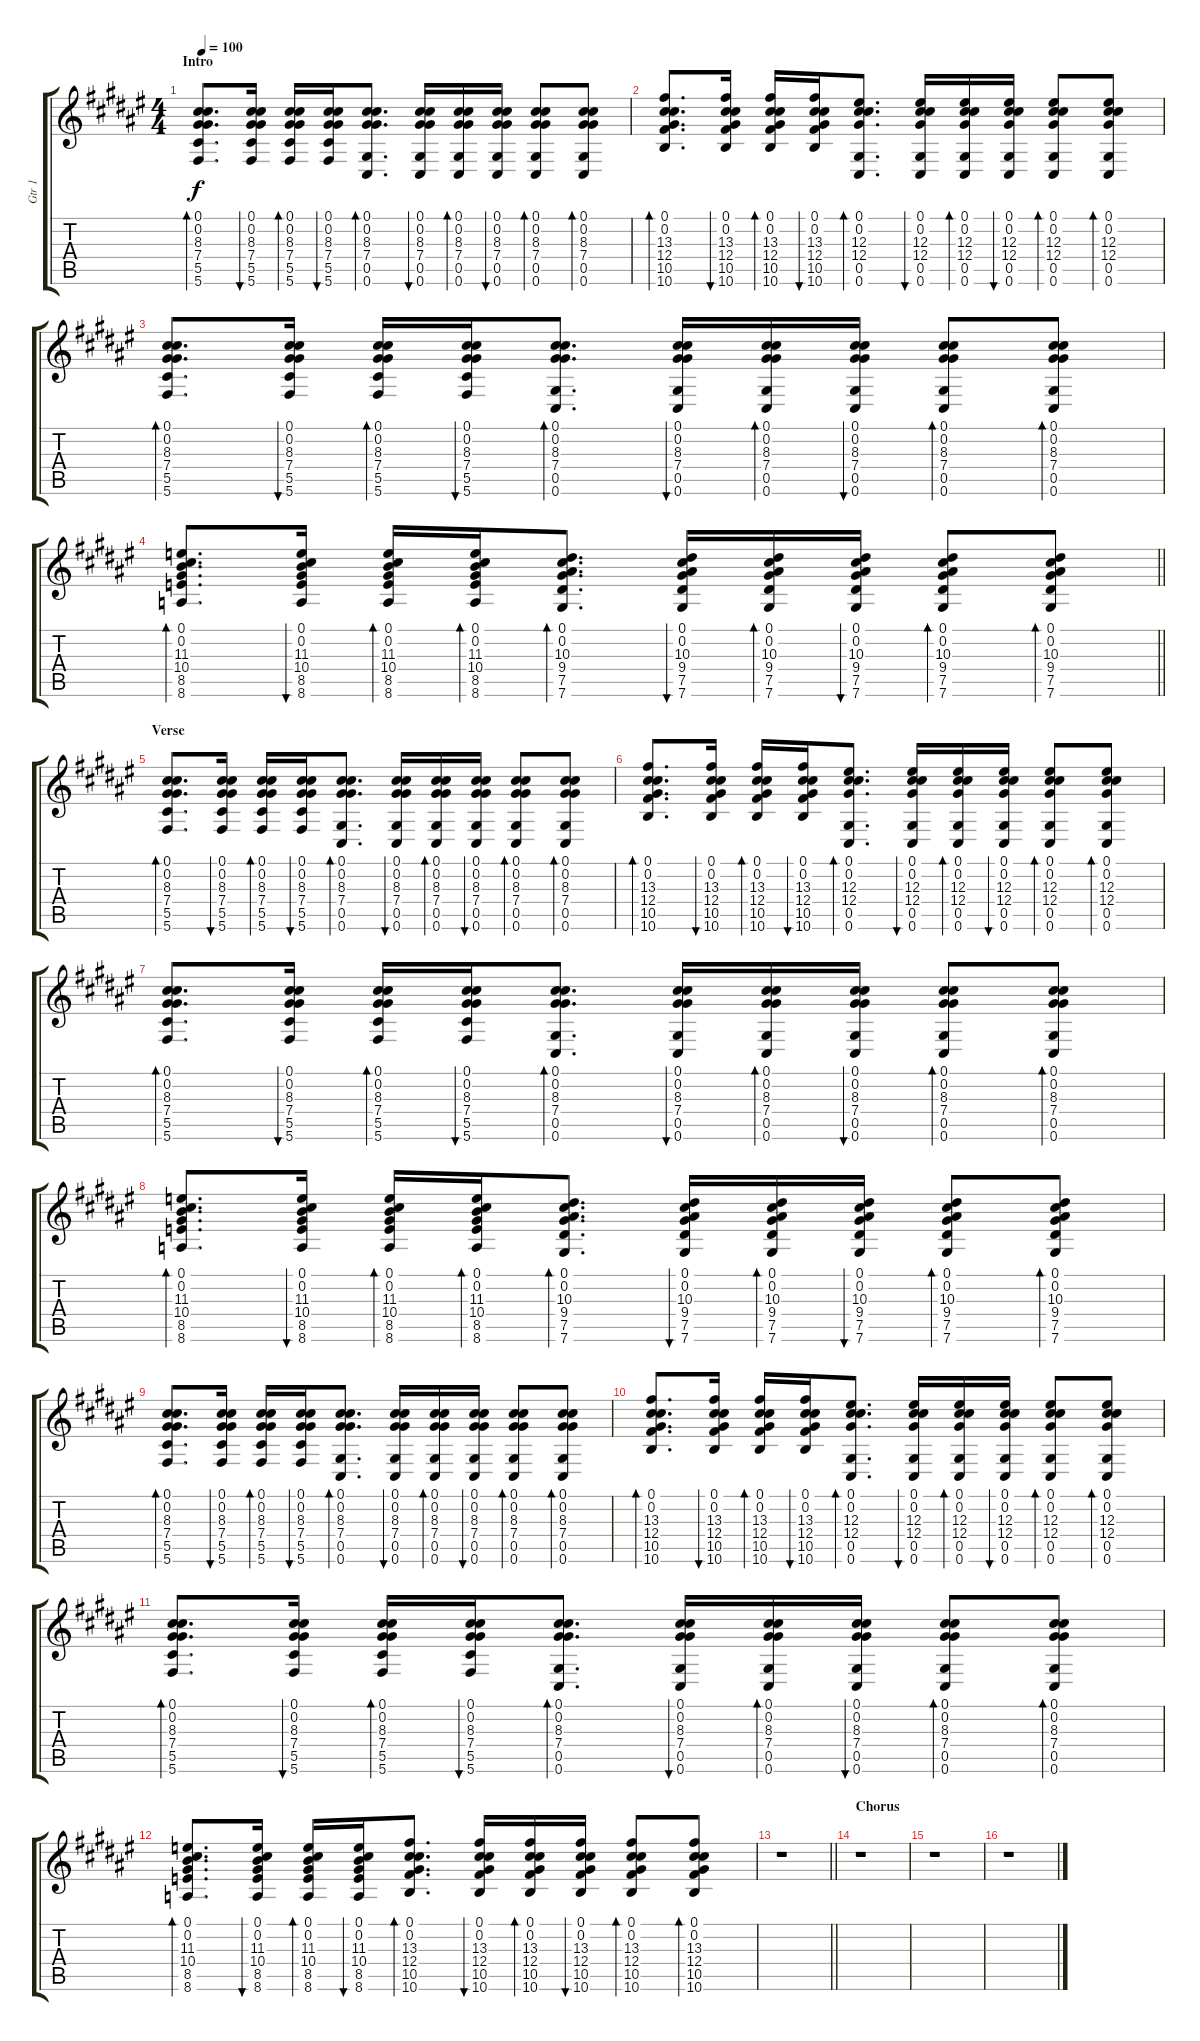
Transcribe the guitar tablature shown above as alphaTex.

\track ("Gtr 1" "Gtr 1") {instrument acousticguitarsteel}
\staff {score tabs}
\tuning (Db4 Ab3 F3 Db3 Ab2 Db2) {hide}
\ts (4 4)
\section ("" "Intro")
\tempo 100
\clef g2
\ks f#
(0.1 0.2 8.3 7.4 5.5 5.6).8{d bd 60 dy f instrument acousticguitarsteel} (0.1 0.2 8.3 7.4 5.5 5.6).16{bu 60} (0.1 0.2 8.3 7.4 5.5 5.6).16{bd 60} (0.1 0.2 8.3 7.4 5.5 5.6).16{bu 60} (0.1 0.2 8.3 7.4 0.5 0.6).8{d bd 60} (0.1 0.2 8.3 7.4 0.5 0.6).16{bu 60} (0.1 0.2 8.3 7.4 0.5 0.6).16{bd 60} (0.1 0.2 8.3 7.4 0.5 0.6).16{bu 60} (0.1 0.2 8.3 7.4 0.5 0.6).8{bd 60} (0.1 0.2 8.3 7.4 0.5 0.6).8{bd 60} |
(0.1 0.2 13.3 12.4 10.5 10.6).8{d bd 60} (0.1 0.2 13.3 12.4 10.5 10.6).16{bu 60} (0.1 0.2 13.3 12.4 10.5 10.6).16{bd 60} (0.1 0.2 13.3 12.4 10.5 10.6).16{bu 60} (0.1 0.2 12.3 12.4 0.5 0.6).8{d bd 60} (0.1 0.2 12.3 12.4 0.5 0.6).16{bu 60} (0.1 0.2 12.3 12.4 0.5 0.6).16{bd 60} (0.1 0.2 12.3 12.4 0.5 0.6).16{bu 60} (0.1 0.2 12.3 12.4 0.5 0.6).8{bd 60} (0.1 0.2 12.3 12.4 0.5 0.6).8{bd 60} |
(0.1 0.2 8.3 7.4 5.5 5.6).8{d bd 60} (0.1 0.2 8.3 7.4 5.5 5.6).16{bu 60} (0.1 0.2 8.3 7.4 5.5 5.6).16{bd 60} (0.1 0.2 8.3 7.4 5.5 5.6).16{bu 60} (0.1 0.2 8.3 7.4 0.5 0.6).8{d bd 60} (0.1 0.2 8.3 7.4 0.5 0.6).16{bu 60} (0.1 0.2 8.3 7.4 0.5 0.6).16{bd 60} (0.1 0.2 8.3 7.4 0.5 0.6).16{bu 60} (0.1 0.2 8.3 7.4 0.5 0.6).8{bd 60} (0.1 0.2 8.3 7.4 0.5 0.6).8{bd 60} |
\barLineRight lightlight
(0.1 0.2 11.3 10.4 8.5 8.6).8{d bd 60} (0.1 0.2 11.3 10.4 8.5 8.6).16{bu 60} (0.1 0.2 11.3 10.4 8.5 8.6).16{bd 60} (0.1 0.2 11.3 10.4 8.5 8.6).16{bd 60} (0.1 0.2 10.3 9.4 7.5 7.6).8{d bd 60} (0.1 0.2 10.3 9.4 7.5 7.6).16{bu 60} (0.1 0.2 10.3 9.4 7.5 7.6).16{bd 60} (0.1 0.2 10.3 9.4 7.5 7.6).16{bu 60} (0.1 0.2 10.3 9.4 7.5 7.6).8{bd 60} (0.1 0.2 10.3 9.4 7.5 7.6).8{bd 60} |
\section ("" "Verse")
(0.1 0.2 8.3 7.4 5.5 5.6).8{d bd 60} (0.1 0.2 8.3 7.4 5.5 5.6).16{bu 60} (0.1 0.2 8.3 7.4 5.5 5.6).16{bd 60} (0.1 0.2 8.3 7.4 5.5 5.6).16{bu 60} (0.1 0.2 8.3 7.4 0.5 0.6).8{d bd 60} (0.1 0.2 8.3 7.4 0.5 0.6).16{bu 60} (0.1 0.2 8.3 7.4 0.5 0.6).16{bd 60} (0.1 0.2 8.3 7.4 0.5 0.6).16{bu 60} (0.1 0.2 8.3 7.4 0.5 0.6).8{bd 60} (0.1 0.2 8.3 7.4 0.5 0.6).8{bd 60} |
(0.1 0.2 13.3 12.4 10.5 10.6).8{d bd 60} (0.1 0.2 13.3 12.4 10.5 10.6).16{bu 60} (0.1 0.2 13.3 12.4 10.5 10.6).16{bd 60} (0.1 0.2 13.3 12.4 10.5 10.6).16{bu 60} (0.1 0.2 12.3 12.4 0.5 0.6).8{d bd 60} (0.1 0.2 12.3 12.4 0.5 0.6).16{bu 60} (0.1 0.2 12.3 12.4 0.5 0.6).16{bd 60} (0.1 0.2 12.3 12.4 0.5 0.6).16{bu 60} (0.1 0.2 12.3 12.4 0.5 0.6).8{bd 60} (0.1 0.2 12.3 12.4 0.5 0.6).8{bd 60} |
(0.1 0.2 8.3 7.4 5.5 5.6).8{d bd 60} (0.1 0.2 8.3 7.4 5.5 5.6).16{bu 60} (0.1 0.2 8.3 7.4 5.5 5.6).16{bd 60} (0.1 0.2 8.3 7.4 5.5 5.6).16{bu 60} (0.1 0.2 8.3 7.4 0.5 0.6).8{d bd 60} (0.1 0.2 8.3 7.4 0.5 0.6).16{bu 60} (0.1 0.2 8.3 7.4 0.5 0.6).16{bd 60} (0.1 0.2 8.3 7.4 0.5 0.6).16{bu 60} (0.1 0.2 8.3 7.4 0.5 0.6).8{bd 60} (0.1 0.2 8.3 7.4 0.5 0.6).8{bd 60} |
(0.1 0.2 11.3 10.4 8.5 8.6).8{d bd 60} (0.1 0.2 11.3 10.4 8.5 8.6).16{bu 60} (0.1 0.2 11.3 10.4 8.5 8.6).16{bd 60} (0.1 0.2 11.3 10.4 8.5 8.6).16{bd 60} (0.1 0.2 10.3 9.4 7.5 7.6).8{d bd 60} (0.1 0.2 10.3 9.4 7.5 7.6).16{bu 60} (0.1 0.2 10.3 9.4 7.5 7.6).16{bd 60} (0.1 0.2 10.3 9.4 7.5 7.6).16{bu 60} (0.1 0.2 10.3 9.4 7.5 7.6).8{bd 60} (0.1 0.2 10.3 9.4 7.5 7.6).8{bd 60} |
(0.1 0.2 8.3 7.4 5.5 5.6).8{d bd 60} (0.1 0.2 8.3 7.4 5.5 5.6).16{bu 60} (0.1 0.2 8.3 7.4 5.5 5.6).16{bd 60} (0.1 0.2 8.3 7.4 5.5 5.6).16{bu 60} (0.1 0.2 8.3 7.4 0.5 0.6).8{d bd 60} (0.1 0.2 8.3 7.4 0.5 0.6).16{bu 60} (0.1 0.2 8.3 7.4 0.5 0.6).16{bd 60} (0.1 0.2 8.3 7.4 0.5 0.6).16{bu 60} (0.1 0.2 8.3 7.4 0.5 0.6).8{bd 60} (0.1 0.2 8.3 7.4 0.5 0.6).8{bd 60} |
(0.1 0.2 13.3 12.4 10.5 10.6).8{d bd 60} (0.1 0.2 13.3 12.4 10.5 10.6).16{bu 60} (0.1 0.2 13.3 12.4 10.5 10.6).16{bd 60} (0.1 0.2 13.3 12.4 10.5 10.6).16{bu 60} (0.1 0.2 12.3 12.4 0.5 0.6).8{d bd 60} (0.1 0.2 12.3 12.4 0.5 0.6).16{bu 60} (0.1 0.2 12.3 12.4 0.5 0.6).16{bd 60} (0.1 0.2 12.3 12.4 0.5 0.6).16{bu 60} (0.1 0.2 12.3 12.4 0.5 0.6).8{bd 60} (0.1 0.2 12.3 12.4 0.5 0.6).8{bd 60} |
(0.1 0.2 8.3 7.4 5.5 5.6).8{d bd 60} (0.1 0.2 8.3 7.4 5.5 5.6).16{bu 60} (0.1 0.2 8.3 7.4 5.5 5.6).16{bd 60} (0.1 0.2 8.3 7.4 5.5 5.6).16{bu 60} (0.1 0.2 8.3 7.4 0.5 0.6).8{d bd 60} (0.1 0.2 8.3 7.4 0.5 0.6).16{bu 60} (0.1 0.2 8.3 7.4 0.5 0.6).16{bd 60} (0.1 0.2 8.3 7.4 0.5 0.6).16{bu 60} (0.1 0.2 8.3 7.4 0.5 0.6).8{bd 60} (0.1 0.2 8.3 7.4 0.5 0.6).8{bd 60} |
(0.1 0.2 11.3 10.4 8.5 8.6).8{d bd 60} (0.1 0.2 11.3 10.4 8.5 8.6).16{bu 60} (0.1 0.2 11.3 10.4 8.5 8.6).16{bd 60} (0.1 0.2 11.3 10.4 8.5 8.6).16{bu 60} (0.1 0.2 13.3 12.4 10.5 10.6).8{d bd 60} (0.1 0.2 13.3 12.4 10.5 10.6).16{bu 60} (0.1 0.2 13.3 12.4 10.5 10.6).16{bd 60} (0.1 0.2 13.3 12.4 10.5 10.6).16{bu 60} (0.1 0.2 13.3 12.4 10.5 10.6).8{bd 60} (0.1 0.2 13.3 12.4 10.5 10.6).8{bd 60} |
\barLineRight lightlight
r.1 |
\section ("" "Chorus")
r.1 |
r.1 |
r.1
